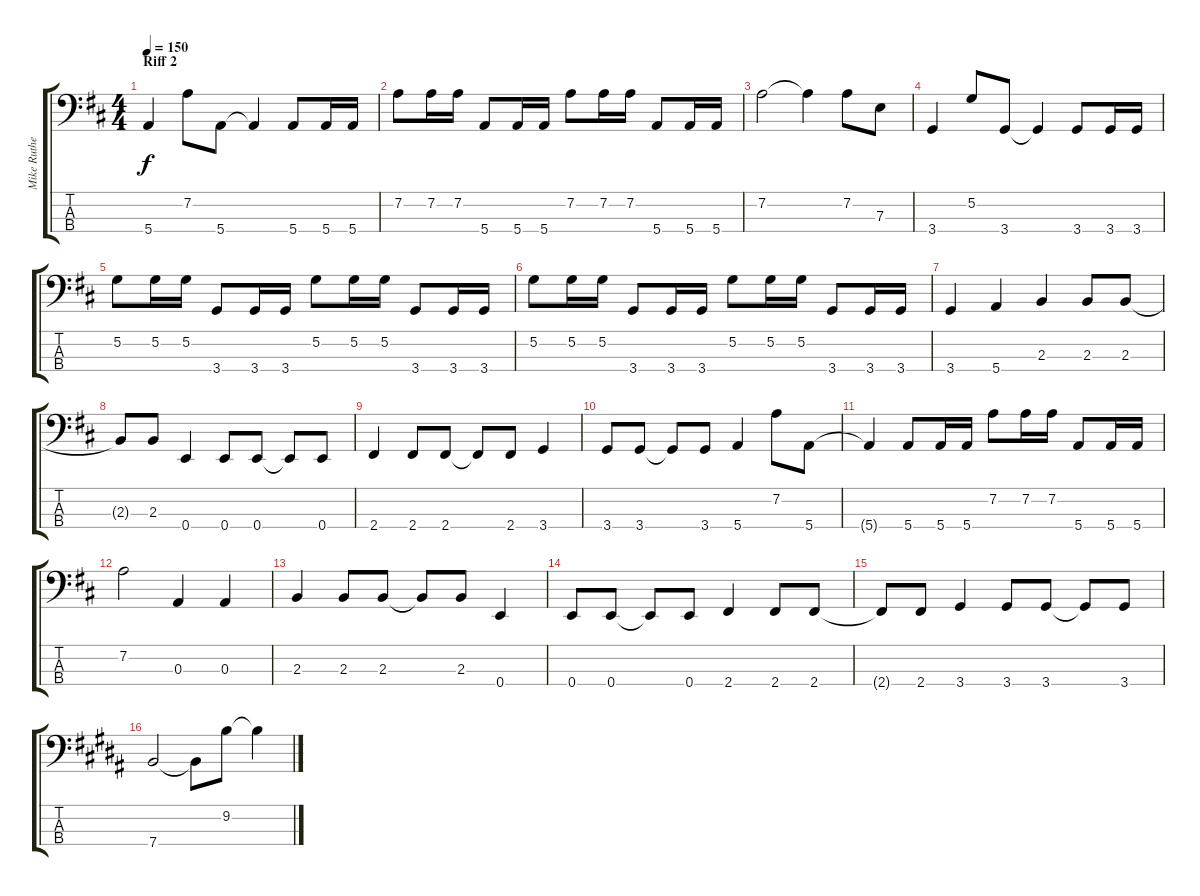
\track ("Mike Rutherford [Bass]" "Mike Ruthe") {instrument electricbassfinger}
\staff {score tabs}
\tuning (G2 D2 A1 E1) {hide}
\ts (4 4)
\section ("" "Riff 2")
\tempo 150
\clef f4
\ks d
5.4.4{dy f} 7.2.8 5.4.8 5.4{t}.4 5.4.8 5.4.16 5.4.16 |
7.2.8 7.2.16 7.2.16 5.4.8 5.4.16 5.4.16 7.2.8 7.2.16 7.2.16 5.4.8 5.4.16 5.4.16 |
7.2.2 7.2{t}.4 7.2.8 7.3.8 |
3.4.4 5.2.8 3.4.8 3.4{t}.4 3.4.8 3.4.16 3.4.16 |
5.2.8 5.2.16 5.2.16 3.4.8 3.4.16 3.4.16 5.2.8 5.2.16 5.2.16 3.4.8 3.4.16 3.4.16 |
5.2.8 5.2.16 5.2.16 3.4.8 3.4.16 3.4.16 5.2.8 5.2.16 5.2.16 3.4.8 3.4.16 3.4.16 |
3.4.4 5.4.4 2.3.4 2.3.8 2.3.8 |
2.3{t}.8 2.3.8 0.4.4 0.4.8 0.4.8 0.4{t}.8 0.4.8 |
2.4.4 2.4.8 2.4.8 2.4{t}.8 2.4.8 3.4.4 |
3.4.8 3.4.8 3.4{t}.8 3.4.8 5.4.4 7.2.8 5.4.8 |
5.4{t}.4 5.4.8 5.4.16 5.4.16 7.2.8 7.2.16 7.2.16 5.4.8 5.4.16 5.4.16 |
7.2.2 0.3.4 0.3.4 |
2.3.4 2.3.8 2.3.8 2.3{t}.8 2.3.8 0.4.4 |
0.4.8 0.4.8 0.4{t}.8 0.4.8 2.4.4 2.4.8 2.4.8 |
2.4{t}.8 2.4.8 3.4.4 3.4.8 3.4.8 3.4{t}.8 3.4.8 |
\ks b
7.4.2 7.4{t}.8 9.2.8 9.2{t}.4
